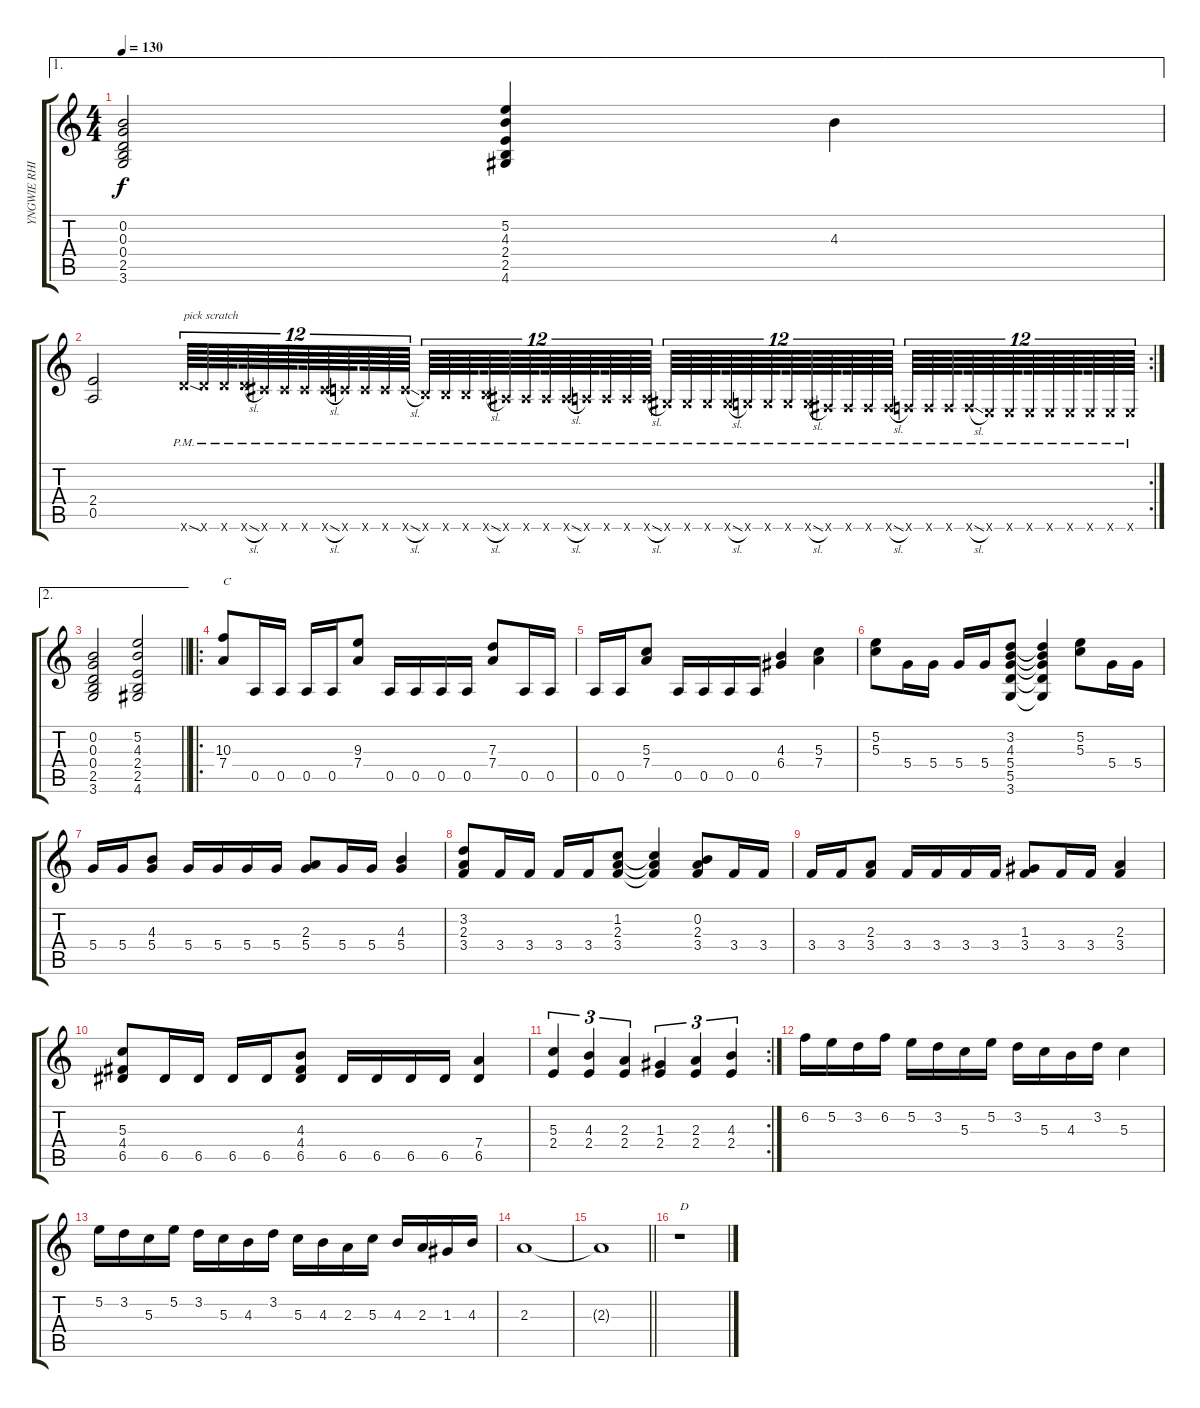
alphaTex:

\track ("YNGWIE RHITMIC  GUITAR" "YNGWIE RHI") {instrument overdrivenguitar}
\staff {score tabs}
\tuning (E4 B3 G3 D3 A2 E2) {hide}
\ae 1
\ts (4 4)
\tempo 130
\clef g2
\ks c
(0.2 0.3 0.4 2.5 3.6).2{dy f} (5.2 4.3 2.4 2.5 4.6).4 4.3.4 |
\rc 2
(2.4 0.5).2 10.6{sod pm x}.64{tu (12 8) txt "pick scratch"} 10.6{pm x}.64{tu (12 8)} 10.6{pm x}.64{tu (12 8) beam splitsecondary} 10.6{sl pm x}.64{tu (12 8)} 9.6{pm x}.64{tu (12 8)} 9.6{pm x}.64{tu (12 8) beam splitsecondary} 9.6{pm x}.64{tu (12 8)} 9.6{sl pm x}.64{tu (12 8)} 8.6{pm x}.64{tu (12 8) beam splitsecondary} 8.6{pm x}.64{tu (12 8)} 8.6{pm x}.64{tu (12 8)} 8.6{sl pm x}.64{tu (12 8) beam splitsecondary} 7.6{pm x}.64{tu (12 8)} 7.6{pm x}.64{tu (12 8)} 7.6{pm x}.64{tu (12 8) beam splitsecondary} 7.6{sl pm x}.64{tu (12 8)} 6.6{pm x}.64{tu (12 8)} 6.6{pm x}.64{tu (12 8) beam splitsecondary} 6.6{pm x}.64{tu (12 8)} 6.6{sl pm x}.64{tu (12 8)} 5.6{pm x}.64{tu (12 8) beam splitsecondary} 5.6{pm x}.64{tu (12 8)} 5.6{pm x}.64{tu (12 8)} 5.6{sl pm x}.64{tu (12 8)} 4.6{pm x}.64{tu (12 8)} 4.6{pm x}.64{tu (12 8)} 4.6{pm x}.64{tu (12 8) beam splitsecondary} 4.6{sl pm x}.64{tu (12 8)} 3.6{pm x}.64{tu (12 8)} 3.6{pm x}.64{tu (12 8) beam splitsecondary} 3.6{pm x}.64{tu (12 8)} 3.6{sl pm x}.64{tu (12 8)} 2.6{pm x}.64{tu (12 8) beam splitsecondary} 2.6{pm x}.64{tu (12 8)} 2.6{pm x}.64{tu (12 8)} 2.6{sl pm x}.64{tu (12 8) beam splitsecondary} 1.6{pm x}.64{tu (12 8)} 1.6{pm x}.64{tu (12 8)} 1.6{pm x}.64{tu (12 8) beam splitsecondary} 1.6{sl pm x}.64{tu (12 8)} 0.6{pm x}.64{tu (12 8)} 0.6{pm x}.64{tu (12 8) beam splitsecondary} 0.6{pm x}.64{tu (12 8)} 0.6{pm x}.64{tu (12 8)} 0.6{pm x}.64{tu (12 8) beam splitsecondary} 0.6{pm x}.64{tu (12 8)} 0.6{pm x}.64{tu (12 8)} 0.6{pm x}.64{tu (12 8)} |
\ae 2
\barLineRight lightlight
(0.2 0.3 0.4 2.5 3.6).2 (5.2 4.3 2.4 2.5 4.6).2 |
\ro
(10.3 7.4).8{txt "C"} 0.5.16 0.5.16 0.5.16 0.5.16 (9.3 7.4).8 0.5.16 0.5.16 0.5.16 0.5.16 (7.3 7.4).8 0.5.16 0.5.16 |
0.5.16 0.5.16 (5.3 7.4).8 0.5.16 0.5.16 0.5.16 0.5.16 (4.3 6.4).4 (5.3 7.4).4 |
(5.2 5.3).8 5.4.16 5.4.16 5.4.16 5.4.16 (3.2 4.3 5.4 5.5 3.6).8 (3.2{t} 4.3{t} 5.4{t} 5.5{t} 3.6{t}).4 (5.2 5.3).8 5.4.16 5.4.16 |
5.4.16 5.4.16 (4.3 5.4).8 5.4.16 5.4.16 5.4.16 5.4.16 (2.3 5.4).8 5.4.16 5.4.16 (4.3 5.4).4 |
(3.2 2.3 3.4).8 3.4.16 3.4.16 3.4.16 3.4.16 (1.2 2.3 3.4).8 (1.2{t} 2.3{t} 3.4{t}).4 (0.2 2.3 3.4).8 3.4.16 3.4.16 |
3.4.16 3.4.16 (2.3 3.4).8 3.4.16 3.4.16 3.4.16 3.4.16 (1.3 3.4).8 3.4.16 3.4.16 (2.3 3.4).4 |
(5.3 4.4 6.5).8 6.5.16 6.5.16 6.5.16 6.5.16 (4.3 4.4 6.5).8 6.5.16 6.5.16 6.5.16 6.5.16 (7.4 6.5).4 |
\rc 2
(5.3 2.4).4{tu (3 2)} (4.3 2.4).4{tu (3 2)} (2.3 2.4).4{tu (3 2)} (1.3 2.4).4{tu (3 2)} (2.3 2.4).4{tu (3 2)} (4.3 2.4).4{tu (3 2)} |
6.2.16 5.2.16 3.2.16 6.2.16 5.2.16 3.2.16 5.3.16 5.2.16 3.2.16 5.3.16 4.3.16 3.2.16 5.3.4 |
5.2.16 3.2.16 5.3.16 5.2.16 3.2.16 5.3.16 4.3.16 3.2.16 5.3.16 4.3.16 2.3.16 5.3.16 4.3.16 2.3.16 1.3.16 4.3.16 |
2.3.1 |
\barLineRight lightlight
2.3{t}.1 |
r.1{txt "D"}
